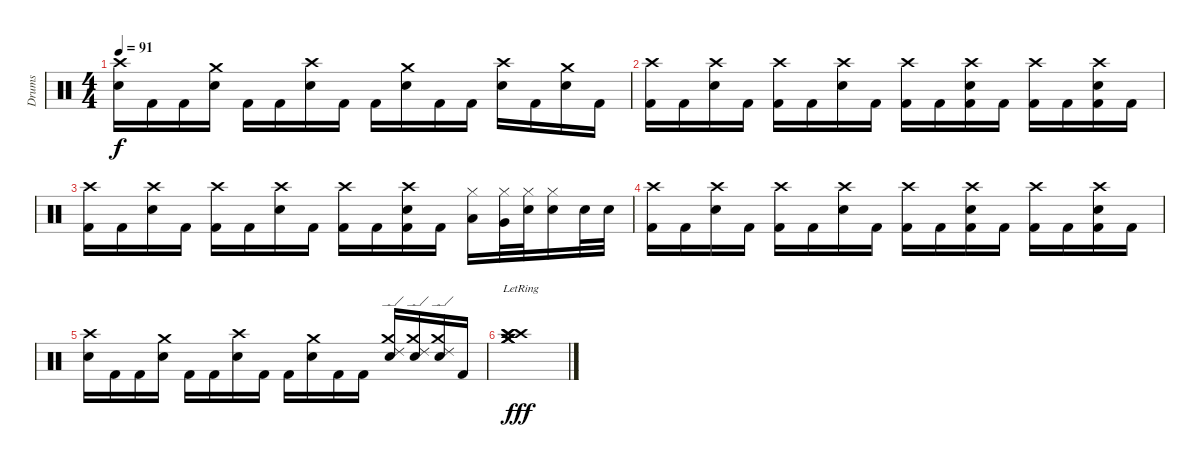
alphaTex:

\track ("Drums" "Drums") {instrument percussion}
\staff {score}
\articulation defaults
\ts (4 4)
\tempo 91
\clef neutral
\ks c
("Crash high (hit)" "Electric Snare (hit)").16{dy f} "Kick (hit) 2".16 "Kick (hit) 2".16 ("Crash medium (hit)" "Electric Snare (hit)").16 "Kick (hit) 2".16 "Kick (hit) 2".16 ("Crash high (hit)" "Electric Snare (hit)").16 "Kick (hit) 2".16 "Kick (hit) 2".16 ("Crash medium (hit)" "Electric Snare (hit)").16 "Kick (hit) 2".16 "Kick (hit) 2".16 ("Crash high (hit)" "Electric Snare (hit)").16 "Kick (hit) 2".16 ("Crash medium (hit)" "Electric Snare (hit)").16 "Kick (hit) 2".16 |
("Crash high (hit)" "Kick (hit) 2").16 "Kick (hit) 2".16 ("Crash high (hit)" "Electric Snare (hit)").16 "Kick (hit) 2".16 ("Crash high (hit)" "Kick (hit) 2").16 "Kick (hit) 2".16 ("Crash high (hit)" "Electric Snare (hit)").16 "Kick (hit) 2".16 ("Crash high (hit)" "Kick (hit) 2").16 "Kick (hit) 2".16 ("Crash high (hit)" "Electric Snare (hit)" "Kick (hit) 2").16 "Kick (hit) 2".16 ("Crash high (hit)" "Kick (hit) 2").16 "Kick (hit) 2".16 ("Crash high (hit)" "Electric Snare (hit)" "Kick (hit) 2").16 "Kick (hit) 2".16 |
("Crash high (hit)" "Kick (hit) 2").16 "Kick (hit) 2".16 ("Crash high (hit)" "Electric Snare (hit)").16 "Kick (hit) 2".16 ("Crash high (hit)" "Kick (hit) 2").16 "Kick (hit) 2".16 ("Crash high (hit)" "Electric Snare (hit)").16 "Kick (hit) 2".16 ("Crash high (hit)" "Kick (hit) 2").16 "Kick (hit) 2".16 ("Crash high (hit)" "Electric Snare (hit)" "Kick (hit) 2").16 "Kick (hit) 2".16 ("Hi-Hat (closed)" "Low Tom (hit)").16 ("Hi-Hat (closed)" "Very Low Tom (hit)").32 ("Hi-Hat (closed)" "Electric Snare (hit)").32 ("Hi-Hat (closed)" "Electric Snare (hit)").16 "Electric Snare (hit)".32 "Electric Snare (hit)".32 |
("Crash high (hit)" "Kick (hit) 2").16 "Kick (hit) 2".16 ("Crash high (hit)" "Electric Snare (hit)").16 "Kick (hit) 2".16 ("Crash high (hit)" "Kick (hit) 2").16 "Kick (hit) 2".16 ("Crash high (hit)" "Electric Snare (hit)").16 "Kick (hit) 2".16 ("Crash high (hit)" "Kick (hit) 2").16 "Kick (hit) 2".16 ("Crash high (hit)" "Electric Snare (hit)" "Kick (hit) 2").16 "Kick (hit) 2".16 ("Crash high (hit)" "Kick (hit) 2").16 "Kick (hit) 2".16 ("Crash high (hit)" "Electric Snare (hit)" "Kick (hit) 2").16 "Kick (hit) 2".16 |
("Crash high (hit)" "Electric Snare (hit)").16 "Kick (hit) 2".16 "Kick (hit) 2".16 ("Crash medium (hit)" "Electric Snare (hit)").16 "Kick (hit) 2".16 "Kick (hit) 2".16 ("Crash high (hit)" "Electric Snare (hit)").16 "Kick (hit) 2".16 "Kick (hit) 2".16 ("Crash medium (hit)" "Electric Snare (hit)").16 "Kick (hit) 2".16 "Kick (hit) 2".16 ("Crash medium (hit)" "Ride (edge) 2" "Electric Snare (hit)").16 ("Crash medium (hit)" "Ride (edge) 2" "Electric Snare (hit)").16 ("Crash medium (hit)" "Ride (edge) 2" "Electric Snare (hit)").16 "Kick (hit) 2".16 |
("Crash high (hit)"{lr} "Crash high (hit)"{lr} "Crash high (hit)"{lr} "Crash medium (hit)"{lr} "Crash medium (hit)"{lr} "Crash medium (hit)"{lr}).1{dy fff}
